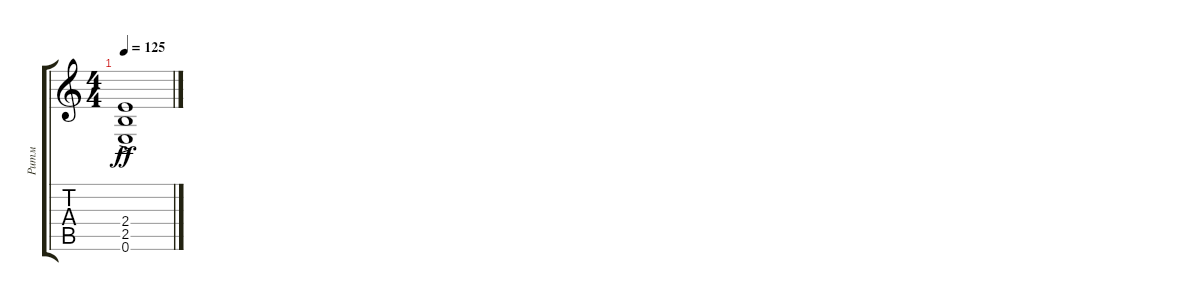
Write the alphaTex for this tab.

\track ("Ритм" "Ритм") {instrument distortionguitar}
\staff {score tabs}
\tuning (E4 B3 G3 D3 A2 E2) {hide}
\ts (4 4)
\tempo 125
\clef g2
\ks c
(2.4{ac} 2.5{ac} 0.6{ac}).1{dy ff}
